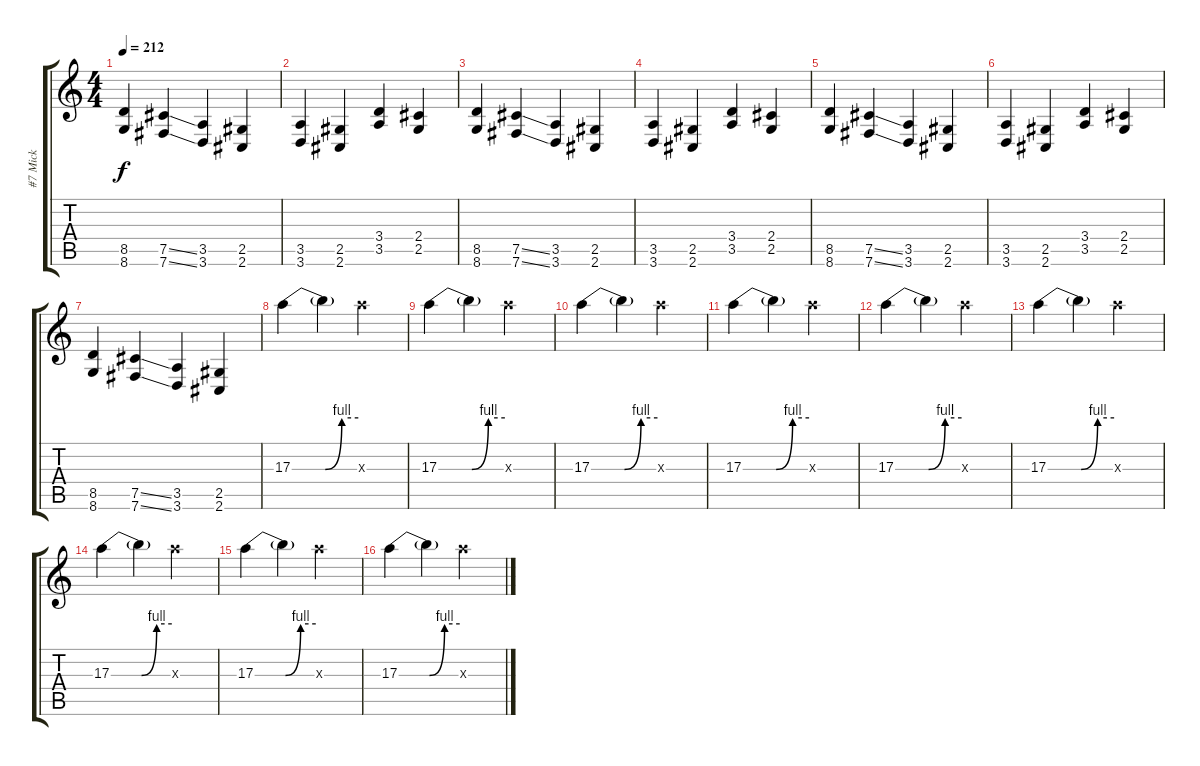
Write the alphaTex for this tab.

\track ("#7 Mick" "#7 Mick") {instrument distortionguitar}
\staff {score tabs}
\tuning (Db4 Ab3 E3 B2 Gb2 B1) {hide}
\ts (4 4)
\tempo 212
\clef g2
\ks c
(8.5 8.6).4{dy f} (7.5{ss} 7.6{ss}).4 (3.5 3.6).4 (2.5 2.6).4 |
(3.5 3.6).4 (2.5 2.6).4 (3.4 3.5).4 (2.4 2.5).4 |
(8.5 8.6).4 (7.5{ss} 7.6{ss}).4 (3.5 3.6).4 (2.5 2.6).4 |
(3.5 3.6).4 (2.5 2.6).4 (3.4 3.5).4 (2.4 2.5).4 |
(8.5 8.6).4 (7.5{ss} 7.6{ss}).4 (3.5 3.6).4 (2.5 2.6).4 |
(3.5 3.6).4 (2.5 2.6).4 (3.4 3.5).4 (2.4 2.5).4 |
(8.5 8.6).4 (7.5{ss} 7.6{ss}).4 (3.5 3.6).4 (2.5 2.6).4 |
17.3{be (custom 0 0 30 0 45 4 60 4)}.4{instrument overdrivenguitar} 17.3{t}.4 17.3{x}.2 |
17.3{be (custom 0 0 30 0 45 4 60 4)}.4{instrument overdrivenguitar} 17.3{t}.4 17.3{x}.2 |
17.3{be (custom 0 0 30 0 45 4 60 4)}.4{instrument overdrivenguitar} 17.3{t}.4 17.3{x}.2 |
17.3{be (custom 0 0 30 0 45 4 60 4)}.4{instrument overdrivenguitar} 17.3{t}.4 17.3{x}.2 |
17.3{be (custom 0 0 30 0 45 4 60 4)}.4{instrument overdrivenguitar} 17.3{t}.4 17.3{x}.2 |
17.3{be (custom 0 0 30 0 45 4 60 4)}.4{instrument overdrivenguitar} 17.3{t}.4 17.3{x}.2 |
17.3{be (custom 0 0 30 0 45 4 60 4)}.4{instrument overdrivenguitar} 17.3{t}.4 17.3{x}.2 |
17.3{be (custom 0 0 30 0 45 4 60 4)}.4{instrument overdrivenguitar} 17.3{t}.4 17.3{x}.2 |
17.3{be (custom 0 0 30 0 45 4 60 4)}.4{instrument overdrivenguitar} 17.3{t}.4 17.3{x}.2
